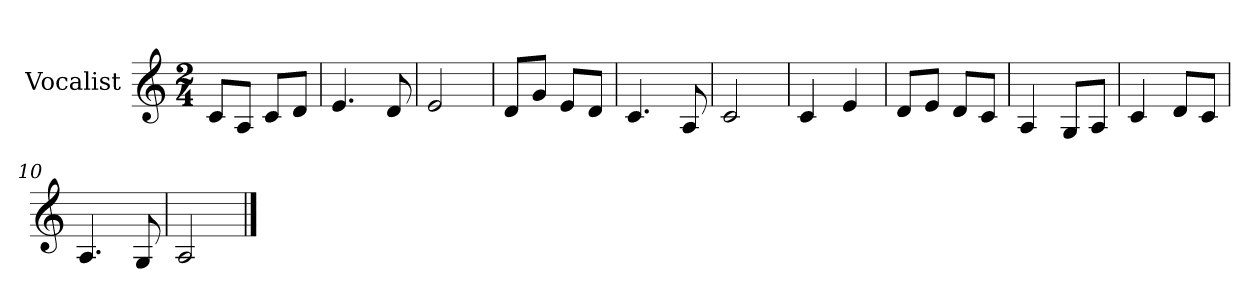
**kern
*part1
*staff1
*I"Vocalist
*k[]
*C:
*M2/4
=
8cL
8AJ
8cL
8dJ
=1
4.e
8d
=2
2e
=3
8dL
8gJ
8eL
8dJ
=4
4.c
8A
=5
2c
=6
4c
4e
=7
8dL
8eJ
8dL
8cJ
=8
4A
8GL
8AJ
=9
4c
8dL
8cJ
=10
4.A
8G
=11
2A
==
*-
